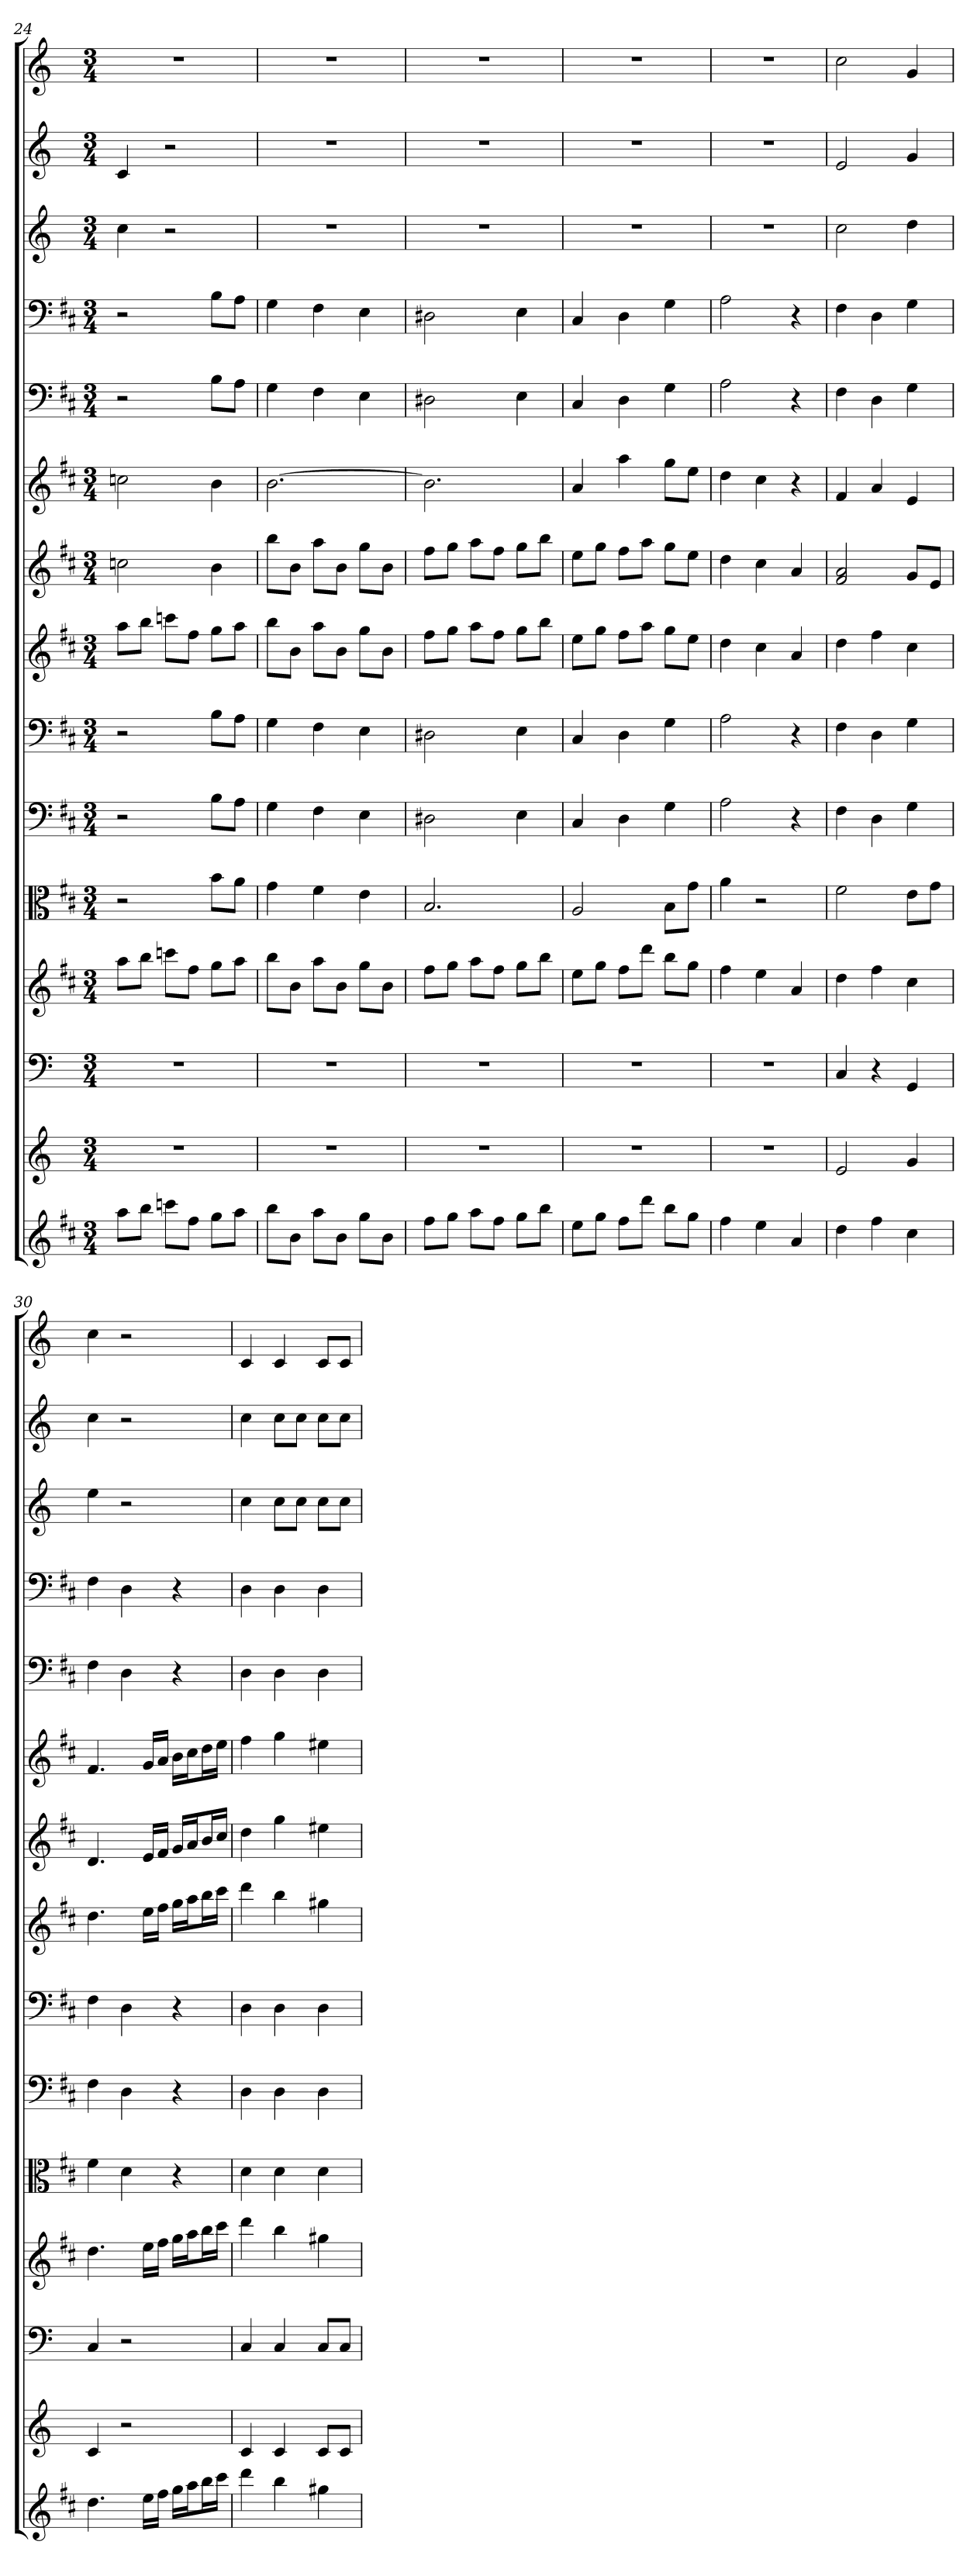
**kern	**kern	**kern	**kern	**kern	**kern	**kern	**kern	**kern	**kern	**kern	**kern	**kern	**kern	**kern
*part15	*part14	*part13	*part12	*part11	*part10	*part9	*part8	*part7	*part6	*part5	*part4	*part3	*part2	*part1
*staff15	*staff14	*staff13	*staff12	*staff11	*staff10	*staff9	*staff8	*staff7	*staff6	*staff5	*staff4	*staff3	*staff2	*staff1
*	*	*clefF4	*	*clefC3	*clefF4	*clefF4	*	*	*	*clefF4	*clefF4	*	*	*
*k[f#c#]	*k[]	*k[]	*k[f#c#]	*k[f#c#]	*k[f#c#]	*k[f#c#]	*k[f#c#]	*k[f#c#]	*k[f#c#]	*k[f#c#]	*k[f#c#]	*k[]	*k[]	*k[]
*M3/4	*M3/4	*M3/4	*M3/4	*M3/4	*M3/4	*M3/4	*M3/4	*M3/4	*M3/4	*M3/4	*M3/4	*M3/4	*M3/4	*M3/4
=24	=24	=24	=24	=24	=24	=24	=24	=24	=24	=24	=24	=24	=24	=24
8aaL	2.r	2.r	8aaL	2r	2r	2r	8aaL	2ccn	2ccn	2r	2r	4cc	4c	2.r
8bbJ	.	.	8bbJ	.	.	.	8bbJ	.	.	.	.	.	.	.
8cccnL	.	.	8cccnL	.	.	.	8cccnL	.	.	.	.	2r	2r	.
8ff#J	.	.	8ff#J	.	.	.	8ff#J	.	.	.	.	.	.	.
8ggL	.	.	8ggL	8b\L	8B\L	8B\L	8ggL	4b	4b	8B\L	8B\L	.	.	.
8aaJ	.	.	8aaJ	8a\J	8A\J	8A\J	8aaJ	.	.	8A\J	8A\J	.	.	.
=25	=25	=25	=25	=25	=25	=25	=25	=25	=25	=25	=25	=25	=25	=25
8bbL	2.r	2.r	8bbL	4g	4G	4G	8bbL	8bbL	[2.b	4G	4G	2.r	2.r	2.r
8bJ	.	.	8bJ	.	.	.	8bJ	8bJ	.	.	.	.	.	.
8aaL	.	.	8aaL	4f#	4F#	4F#	8aaL	8aaL	.	4F#	4F#	.	.	.
8bJ	.	.	8bJ	.	.	.	8bJ	8bJ	.	.	.	.	.	.
8ggL	.	.	8ggL	4e	4E	4E	8ggL	8ggL	.	4E	4E	.	.	.
8bJ	.	.	8bJ	.	.	.	8bJ	8bJ	.	.	.	.	.	.
=26	=26	=26	=26	=26	=26	=26	=26	=26	=26	=26	=26	=26	=26	=26
8ff#L	2.r	2.r	8ff#L	2.B	2D#X	2D#X	8ff#L	8ff#L	2.b]	2D#X	2D#X	2.r	2.r	2.r
8ggJ	.	.	8ggJ	.	.	.	8ggJ	8ggJ	.	.	.	.	.	.
8aaL	.	.	8aaL	.	.	.	8aaL	8aaL	.	.	.	.	.	.
8ff#J	.	.	8ff#J	.	.	.	8ff#J	8ff#J	.	.	.	.	.	.
8ggL	.	.	8ggL	.	4E	4E	8ggL	8ggL	.	4E	4E	.	.	.
8bbJ	.	.	8bbJ	.	.	.	8bbJ	8bbJ	.	.	.	.	.	.
=27	=27	=27	=27	=27	=27	=27	=27	=27	=27	=27	=27	=27	=27	=27
8eeL	2.r	2.r	8eeL	2A	4C#	4C#	8eeL	8eeL	4a	4C#	4C#	2.r	2.r	2.r
8ggJ	.	.	8ggJ	.	.	.	8ggJ	8ggJ	.	.	.	.	.	.
8ff#L	.	.	8ff#L	.	4D	4D	8ff#L	8ff#L	4aa	4D	4D	.	.	.
8dddJ	.	.	8dddJ	.	.	.	8aaJ	8aaJ	.	.	.	.	.	.
8bbL	.	.	8bbL	8B\L	4G	4G	8ggL	8ggL	8ggL	4G	4G	.	.	.
8ggJ	.	.	8ggJ	8g\J	.	.	8eeJ	8eeJ	8eeJ	.	.	.	.	.
=28	=28	=28	=28	=28	=28	=28	=28	=28	=28	=28	=28	=28	=28	=28
4ff#	2.r	2.r	4ff#	4a	2A	2A	4dd	4dd	4dd	2A	2A	2.r	2.r	2.r
4ee	.	.	4ee	2r	.	.	4cc#	4cc#	4cc#	.	.	.	.	.
4a	.	.	4a	.	4r	4r	4a	4a	4r	4r	4r	.	.	.
=29	=29	=29	=29	=29	=29	=29	=29	=29	=29	=29	=29	=29	=29	=29
4dd	2e	4C	4dd	2f#	4F#	4F#	4dd	2f# 2a	4f#	4F#	4F#	2cc	2e	2cc
4ff#	.	4r	4ff#	.	4D	4D	4ff#	.	4a	4D	4D	.	.	.
4cc#	4g	4GG	4cc#	8e\L	4G	4G	4cc#	8gL	4e	4G	4G	4dd	4g	4g
.	.	.	.	8g\J	.	.	.	8eJ	.	.	.	.	.	.
=30	=30	=30	=30	=30	=30	=30	=30	=30	=30	=30	=30	=30	=30	=30
4.dd	4c	4C	4.dd	4f#	4F#	4F#	4.dd	4.d	4.f#	4F#	4F#	4ee	4cc	4cc
.	2r	2r	.	4d	4D	4D	.	.	.	4D	4D	2r	2r	2r
16eeLL	.	.	16eeLL	.	.	.	16eeLL	16eLL	16gLL	.	.	.	.	.
16ff#JJ	.	.	16ff#JJ	.	.	.	16ff#JJ	16f#JJ	16aJJ	.	.	.	.	.
16ggLL	.	.	16ggLL	4r	4r	4r	16ggLL	16gLL	16bLL	4r	4r	.	.	.
16aaJ	.	.	16aaJ	.	.	.	16aaJ	16aJ	16cc#J	.	.	.	.	.
16bbL	.	.	16bbL	.	.	.	16bbL	16bL	16ddL	.	.	.	.	.
16ccc#JJ	.	.	16ccc#JJ	.	.	.	16ccc#JJ	16cc#JJ	16eeJJ	.	.	.	.	.
=31	=31	=31	=31	=31	=31	=31	=31	=31	=31	=31	=31	=31	=31	=31
4ddd	4c	4C	4ddd	4d	4D	4D	4ddd	4dd	4ff#	4D	4D	4cc	4cc	4c
4bb	4c	4C	4bb	4d	4D	4D	4bb	4gg	4gg	4D	4D	8ccL	8ccL	4c
.	.	.	.	.	.	.	.	.	.	.	.	8ccJ	8ccJ	.
4gg#X	8cL	8C/L	4gg#X	4d	4D	4D	4gg#X	4ee#X	4ee#X	4D	4D	8ccL	8ccL	8cL
.	8cJ	8C/J	.	.	.	.	.	.	.	.	.	8ccJ	8ccJ	8cJ
=	=	=	=	=	=	=	=	=	=	=	=	=	=	=
*-	*-	*-	*-	*-	*-	*-	*-	*-	*-	*-	*-	*-	*-	*-
